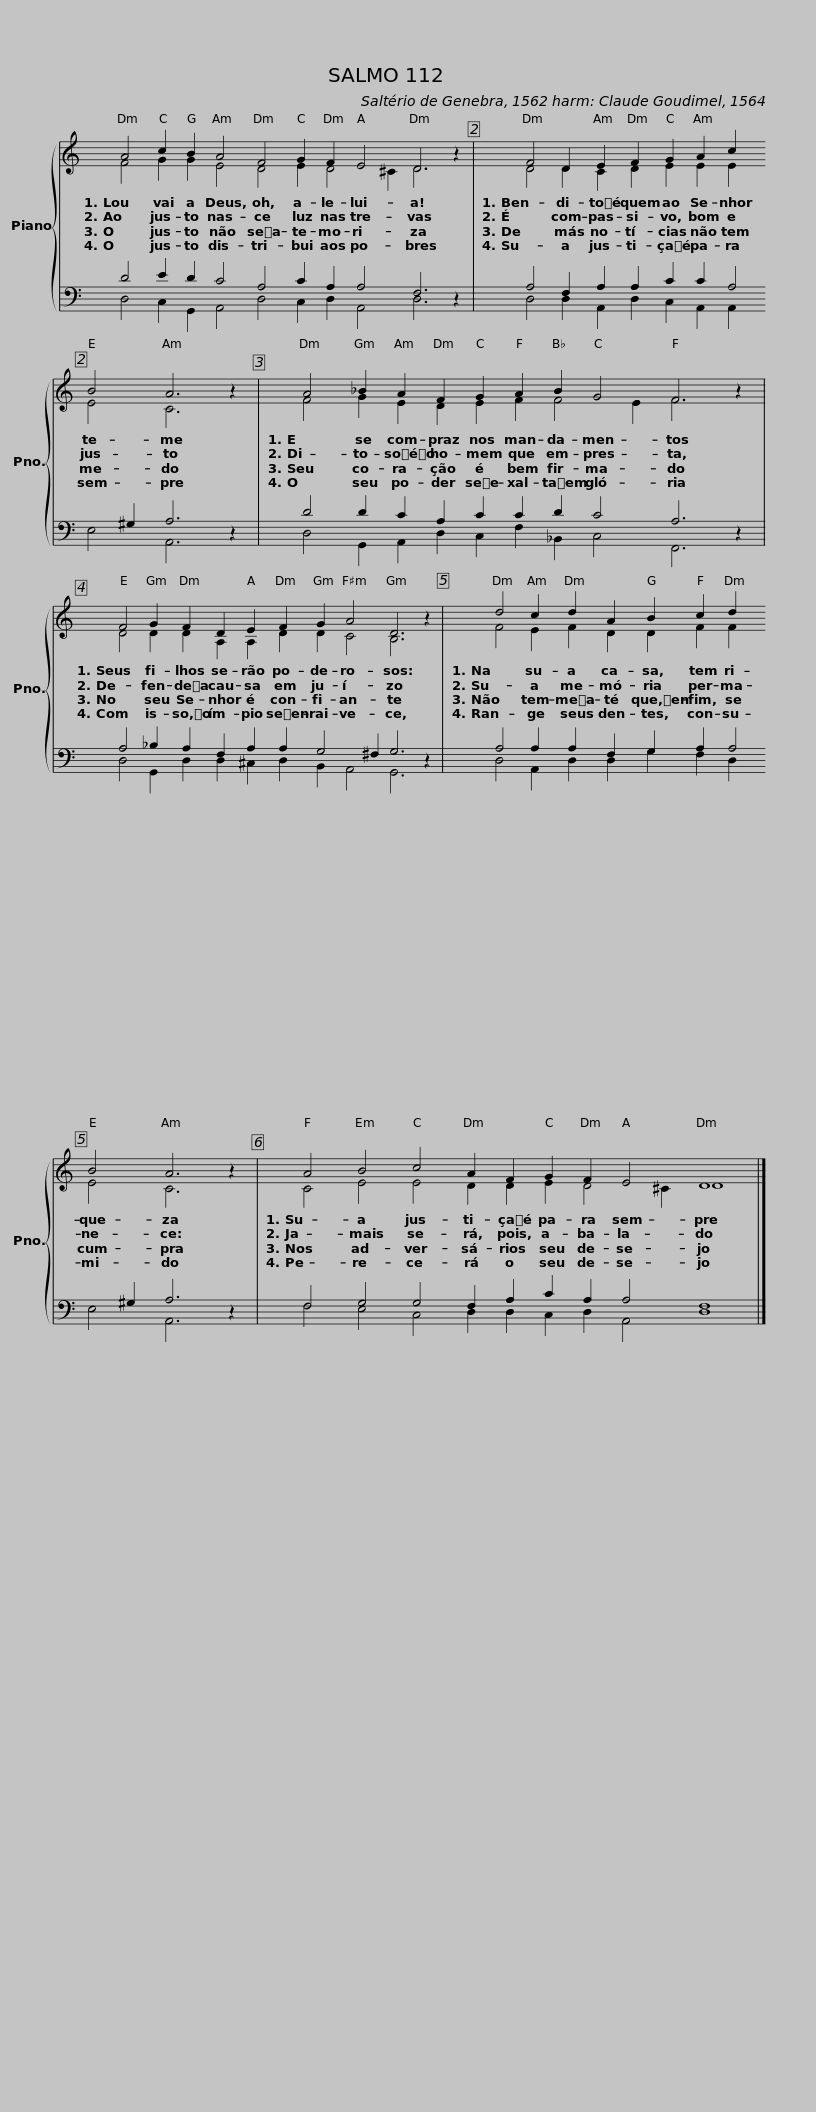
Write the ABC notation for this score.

X:1
%%score { ( 1 2 ) | ( 3 4 ) }
L:1/8
M:none
I:linebreak $
K:C
V:1 treble
V:2 treble
V:3 bass
V:4 bass
V:1
 A4 c2 B2 A4 F4 G2 F2 E4 D6 z2 |$ F4 D2 E2 F2 G2 A2 c2 B4 A6 z2 |$ A4 _B2 A2 F2 G2 A2 B2 G4 F6 z2 |$ F4 G2 F2 D2 E2 F2 G2 A4 D6 z2 |$ d4 c2 d2 A2 B2 c2 d2 B4 A6 z2 |$ %5
 A4 B4 c4 A2 F2 G2 F2 E4 D8 |] %6
V:2
 F4 G2 G2 E4 D4 E2 D4 ^C2 D6 x2 |$ D4 D2 C2 D2 E2 E2 E2 E4 C6 x2 |$ F4 G2 E2 D2 E2 F2 F4 E2 F6 x2 |$ D4 D2 D2 A,2 A,2 D2 D2 C4 B,6 x2 |$ F4 E2 F2 D2 D2 F2 F2 E4 C6 x2 |$ %5
 C4 E4 E4 D2 D2 E2 D4 ^C2 D8 |] %6
V:3
 D4 E2 D2 C4 A,4 C2 A,2 A,4 F,6 z2 |$ A,4 F,2 A,2 A,2 C2 C2 A,4 ^G,2 A,6 z2 |$ D4 D2 C2 A,2 C2 C2 D2 C4 A,6 z2 |$ A,4 _B,2 A,2 F,2 A,2 A,2 G,4 ^F,2 G,6 z2 |$ A,4 A,2 A,2 F,2 G,2 A,2 A,4 ^G,2 A,6 z2 |$ %5
 F,4 G,4 G,4 F,2 A,2 C2 A,2 A,4 F,8 |] %6
V:4
 D,4 C,2 G,,2 A,,4 D,4 C,2 D,2 A,,4 D,6 x2 |$ D,4 D,2 A,,2 D,2 C,2 A,,2 A,,2 E,4 A,,6 x2 |$ D,4 G,,2 A,,2 D,2 C,2 F,2 _B,,2 C,4 F,,6 x2 |$ D,4 G,,2 D,2 D,2 ^C,2 D,2 B,,2 A,,4 G,,6 x2 |$ D,4 A,,2 D,2 D,2 G,2 F,2 D,2 E,4 A,,6 x2 |$ %5
 F,4 E,4 C,4 D,2 D,2 C,2 D,2 A,,4 D,8 |] %6
